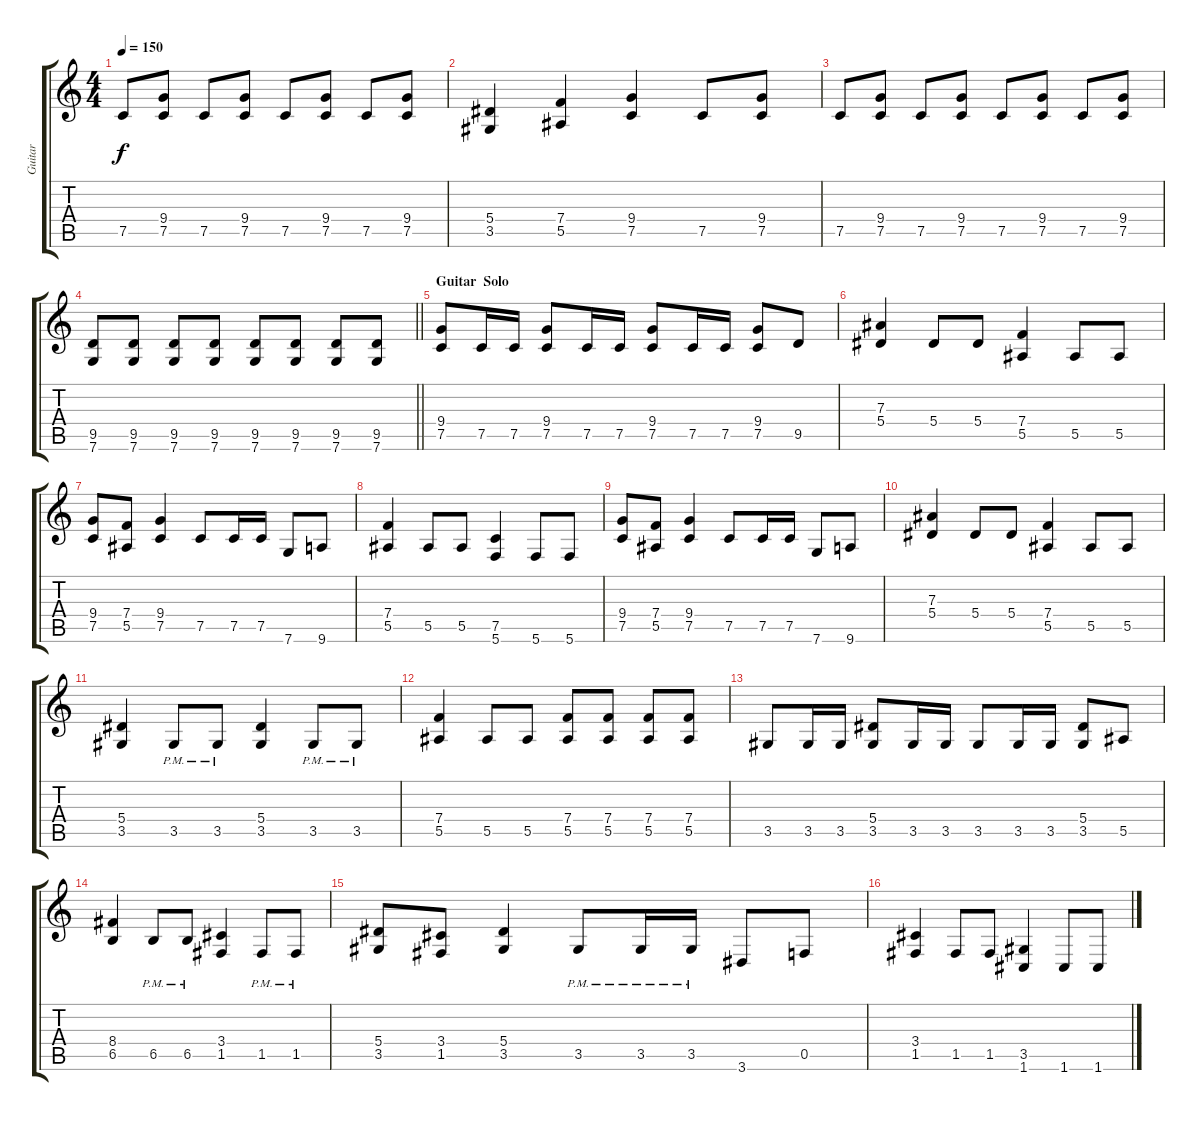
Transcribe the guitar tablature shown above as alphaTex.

\track ("Guitar" "Guitar") {instrument distortionguitar}
\staff {score tabs}
\tuning (C4 G3 Eb3 Bb2 F2 C2) {hide}
\ts (4 4)
\tempo 150
\clef g2
\ks c
7.5.8{dy f} (9.4 7.5).8 7.5.8 (9.4 7.5).8 7.5.8 (9.4 7.5).8 7.5.8 (9.4 7.5).8 |
(5.4 3.5).4 (7.4 5.5).4 (9.4 7.5).4 7.5.8 (9.4 7.5).8 |
7.5.8 (9.4 7.5).8 7.5.8 (9.4 7.5).8 7.5.8 (9.4 7.5).8 7.5.8 (9.4 7.5).8 |
\barLineRight lightlight
(9.5 7.6).8 (9.5 7.6).8 (9.5 7.6).8 (9.5 7.6).8 (9.5 7.6).8 (9.5 7.6).8 (9.5 7.6).8 (9.5 7.6).8 |
\section ("" "Guitar  Solo")
(9.4 7.5).8 7.5.16 7.5.16 (9.4 7.5).8 7.5.16 7.5.16 (9.4 7.5).8 7.5.16 7.5.16 (9.4 7.5).8 9.5.8 |
(7.3 5.4).4 5.4.8 5.4.8 (7.4 5.5).4 5.5.8 5.5.8 |
(9.4 7.5).8 (7.4 5.5).8 (9.4 7.5).4 7.5.8 7.5.16 7.5.16 7.6.8 9.6.8 |
(7.4 5.5).4 5.5.8 5.5.8 (7.5 5.6).4 5.6.8 5.6.8 |
(9.4 7.5).8 (7.4 5.5).8 (9.4 7.5).4 7.5.8 7.5.16 7.5.16 7.6.8 9.6.8 |
(7.3 5.4).4 5.4.8 5.4.8 (7.4 5.5).4 5.5.8 5.5.8 |
(5.4 3.5).4 3.5{pm}.8 3.5{pm}.8 (5.4 3.5).4 3.5{pm}.8 3.5{pm}.8 |
(7.4 5.5).4 5.5.8 5.5.8 (7.4 5.5).8 (7.4 5.5).8 (7.4 5.5).8 (7.4 5.5).8 |
3.5.8 3.5.16 3.5.16 (5.4 3.5).8 3.5.16 3.5.16 3.5.8 3.5.16 3.5.16 (5.4 3.5).8 5.5.8 |
(8.4 6.5).4 6.5{pm}.8 6.5{pm}.8 (3.4 1.5).4 1.5{pm}.8 1.5{pm}.8 |
(5.4 3.5).8 (3.4 1.5).8 (5.4 3.5).4 3.5{pm}.8 3.5{pm}.16 3.5{pm}.16 3.6.8 0.5.8 |
(3.4 1.5).4 1.5.8 1.5.8 (3.5 1.6).4 1.6.8 1.6.8
